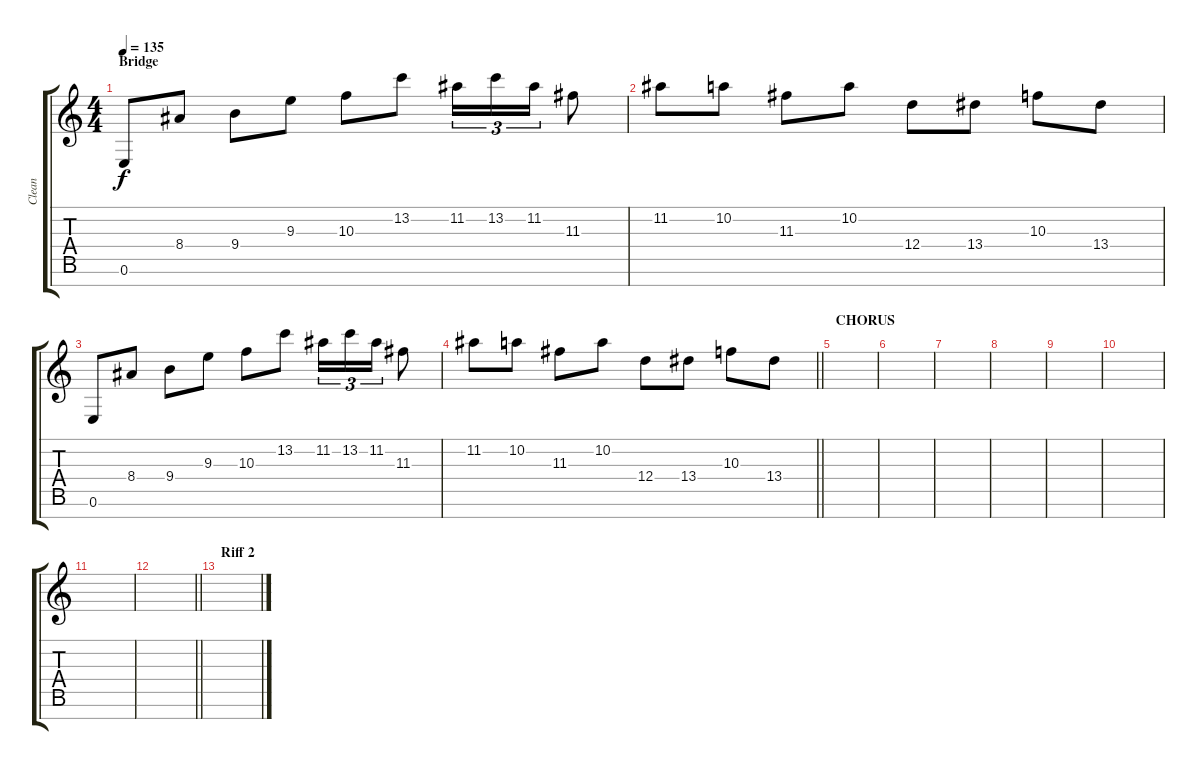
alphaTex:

\track ("Clean" "Clean") {instrument electricguitarmuted}
\staff {score tabs}
\tuning (E4 B3 G3 D3 A2 E2 B1) {hide}
\ts (4 4)
\section ("" "Bridge")
\tempo 135
\clef g2
\ks c
0.6.8{dy f} 8.4.8 9.4.8 9.3.8 10.3.8 13.2.8 11.2.16{tu (3 2)} 13.2.16{tu (3 2)} 11.2.16{tu (3 2)} 11.3.8 |
11.2.8 10.2.8 11.3.8 10.2.8 12.4.8 13.4.8 10.3.8 13.4.8 |
0.6.8 8.4.8 9.4.8 9.3.8 10.3.8 13.2.8 11.2.16{tu (3 2)} 13.2.16{tu (3 2)} 11.2.16{tu (3 2)} 11.3.8 |
\barLineRight lightlight
11.2.8 10.2.8 11.3.8 10.2.8 12.4.8 13.4.8 10.3.8 13.4.8 |
\section ("" "CHORUS")
|
|
|
|
|
|
|
\barLineRight lightlight
|
\section ("" "Riff 2")
